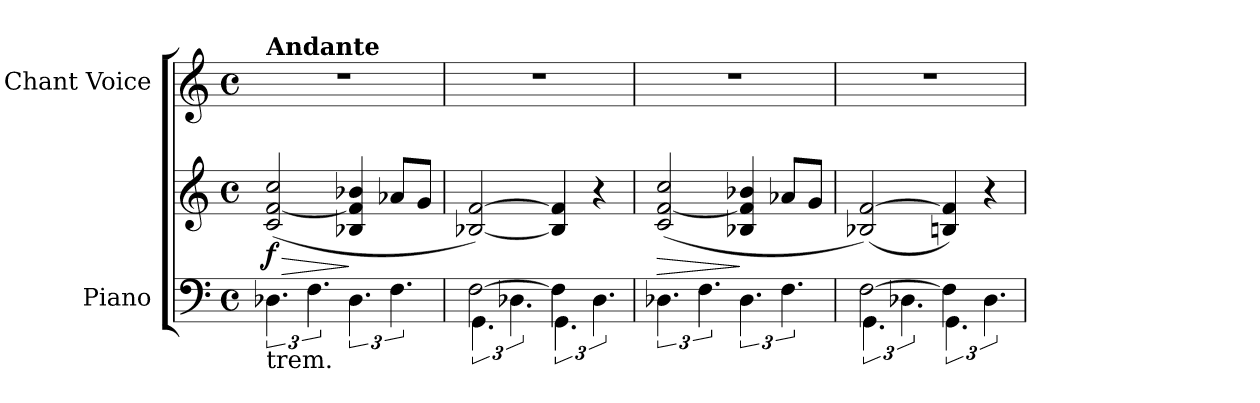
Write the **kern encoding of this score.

**kern	**kern	**dynam	**kern
*part2	*part2	*part2	*part1
*staff3	*staff2	*staff2/3	*staff1
*I"Piano	*	*	*I"Chant Voice
*I'Pno	*	*	*
*clefF4	*clefG2	*	*clefG2
*k[]	*k[]	*	*k[]
*M4/4	*M4/4	*	*M4/4
*met(c)	*met(c)	*	*met(c)
=1	=1	=1	=1
!	!	!	!LO:TX:a:B:t=Andante
!LO:TX:b:t=trem.	!	!	!
!	!	!LO:HP:b	!
!	!	!LO:DY:n=1:b	!
6.D-X\	(>2c/ [<2f/ 2cc/	> f	1r
6.F\	.	.	.
6.D-\	4B-X/ 4f/] 4b-X/	]	.
6.F\	8a-X/L	.	.
.	8g/J	.	.
=2	=2	=2	=2
*^	*	*	*
[2F\	6.GG\	[<2B-X/ [2f/)	.	1r
.	6.D-X\	.	.	.
4F\]	6.GG\	4B-/] 4f/]	.	.
4ryy	6.D-\	4r	.	.
=3	=3	=3	=3	=3
!	!	!	!LO:HP:b	!
*v	*v	*	*	*
6.D-X\	(>2c/ [<2f/ 2cc/	>	1r
6.F\	.	.	.
6.D-\	4B-X/ 4f/] 4b-X/	]	.
6.F\	8a-X/L	.	.
.	8g/J	.	.
=4	=4	=4	=4
*^	*	*	*
[2F\	6.GG\	(2B-X/ [2f/)	.	1r
.	6.D-X\	.	.	.
4F\]	6.GG\	4Bn/ 4f/])	.	.
4ryy	6.D-\	4r	.	.
*v	*v	*	*	*
=	=	=	=
*-	*-	*-	*-
